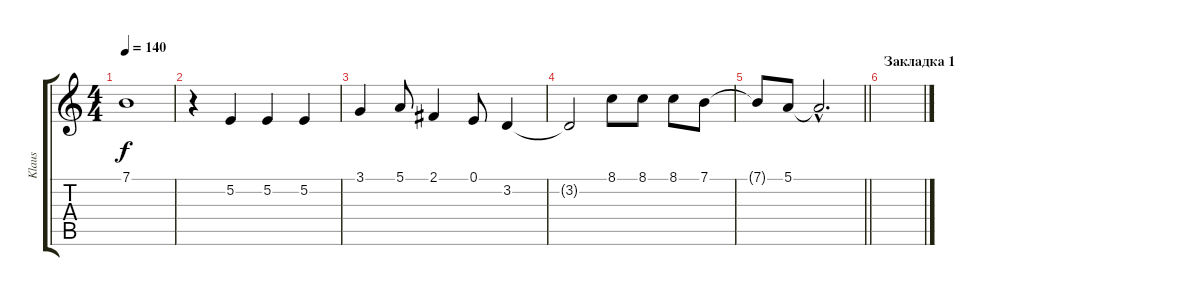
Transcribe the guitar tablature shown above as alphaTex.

\track ("Klaus" "Klaus") {instrument fx5brightness}
\staff {score tabs}
\tuning (E4 B3 G3 D3 A2 E2) {hide}
\ts (4 4)
\tempo 140
\clef g2
\ks c
7.1{t}.1{dy f} |
r.4 5.2.4 5.2.4 5.2.4 |
3.1.4 5.1.8 2.1.4 0.1.8 3.2.4 |
3.2{t}.2 8.1.8 8.1.8 8.1.8 7.1.8 |
\barLineRight lightlight
7.1{t}.8 5.1.8 5.1{hac t}.2{d} |
\section ("" "Закладка 1")
